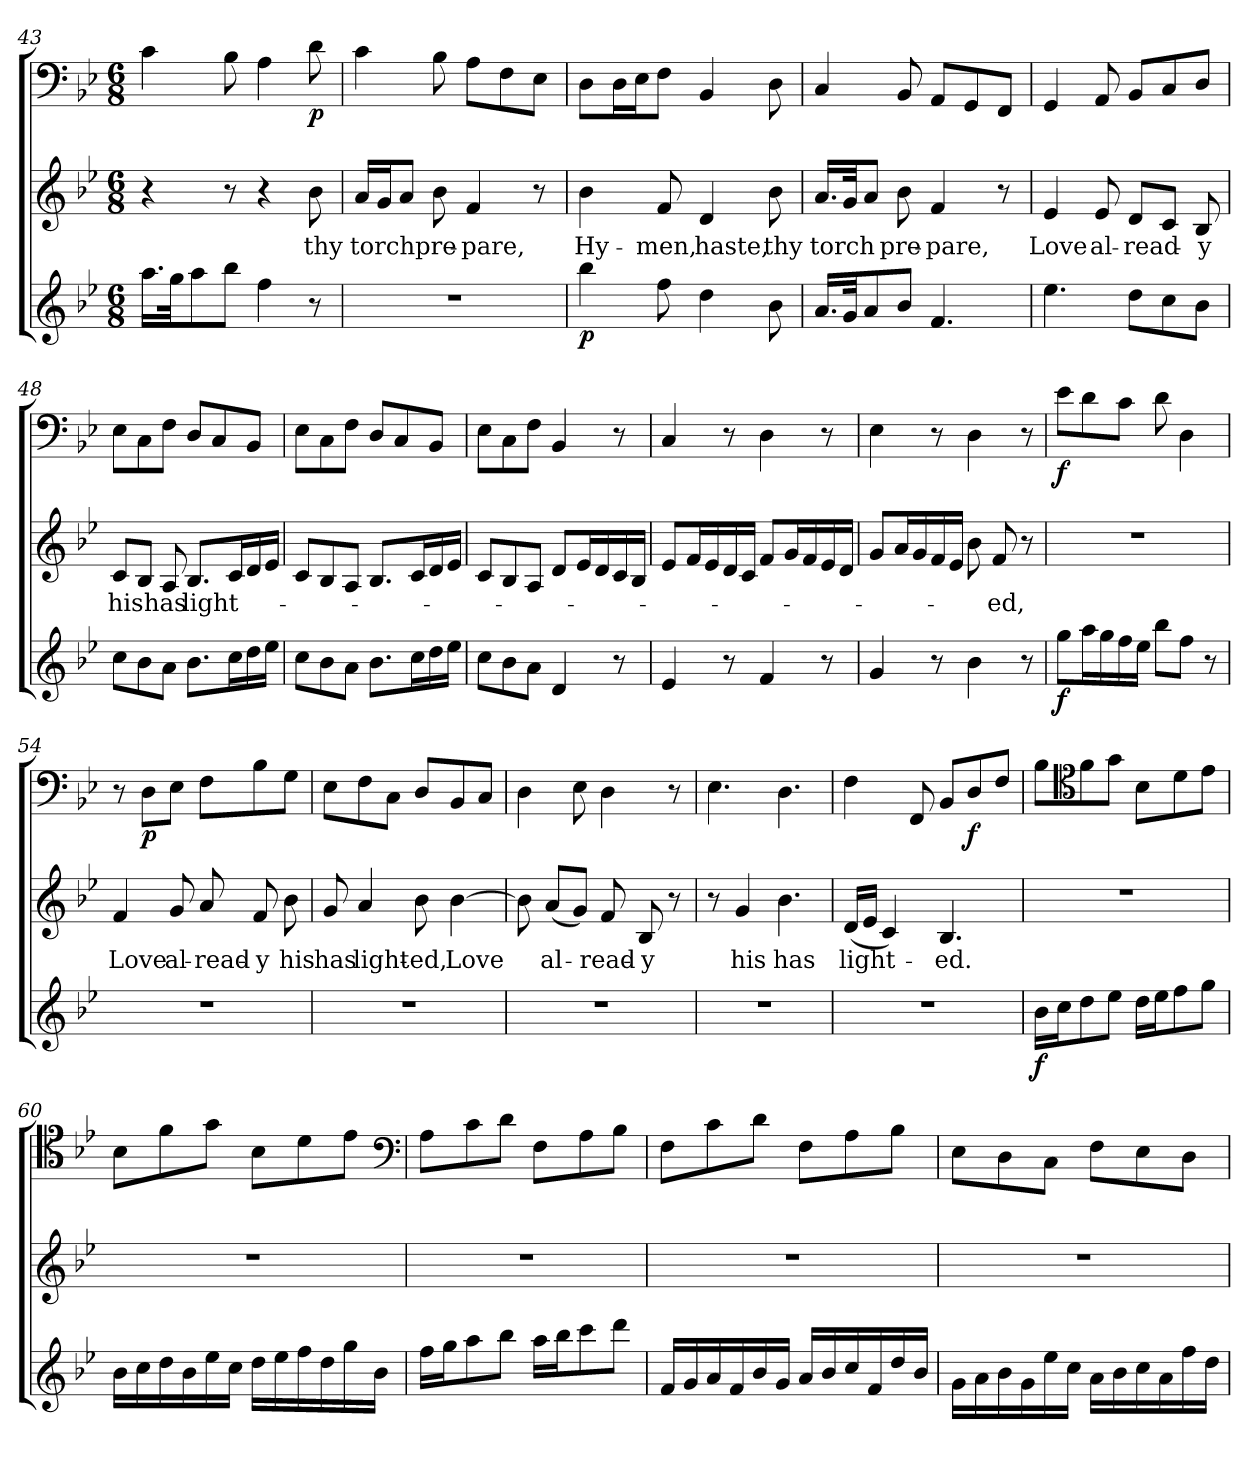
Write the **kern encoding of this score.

**kern	**dynam	**kern	**text	**kern	**dynam
*part3	*part3	*part2	*part2	*part1	*part1
*staff3	*staff3	*staff2	*staff2	*staff1	*staff1
*clefG2	*	*clefG2	*	*clefF4	*
*k[b-e-]	*	*k[b-e-]	*	*k[b-e-]	*
*B-:	*	*B-:	*	*B-:	*
*M6/8	*	*M6/8	*	*M6/8	*
=43	=43	=43	=43	=43	=43
16.aa\LL	.	4r	.	4c\	.
32gg\JK	.	.	.	.	.
8aa\	.	.	.	.	.
8bb-\J	.	8r	.	8B-\	.
4ff\	.	4r	.	4A\	.
8r	.	8b-\	thy	8d\	p
=44	=44	=44	=44	=44	=44
2.r	.	16a/LL	torch	4c\	.
.	.	16g/J	.	.	.
.	.	8a/J	.	.	.
.	.	8b-\	pre-	8B-\	.
.	.	4f/	-pare,	8A\L	.
.	.	.	.	8F\	.
.	.	8r	.	8E-\J	.
=45	=45	=45	=45	=45	=45
4bb-\	p	4b-\	Hy-	8D\L	.
.	.	.	.	16D\L	.
.	.	.	.	16E-\J	.
8ff\	.	8f/	-men,	8F\J	.
4dd\	.	4d/	haste,	4BB-/	.
8b-\	.	8b-\	thy	8D\	.
=46	=46	=46	=46	=46	=46
16.a/LL	.	16.a/LL	torch	4C/	.
32g/JK	.	32g/JK	.	.	.
8a/	.	8a/J	.	.	.
8b-/J	.	8b-\	pre-	8BB-/	.
4.f/	.	4f/	-pare,	8AA/L	.
.	.	.	.	8GG/	.
.	.	8r	.	8FF/J	.
=47	=47	=47	=47	=47	=47
4.ee-\	.	4e-/	Love	4GG/	.
.	.	8e-/	al-	8AA/	.
8dd\L	.	8d/L	-read-	8BB-/L	.
8cc\	.	8c/J	.	8C/	.
8b-\J	.	8B-/	-y	8D/J	.
=48	=48	=48	=48	=48	=48
8cc\L	.	8c/L	his	8E-\L	.
8b-\	.	8B-/J	.	8C\	.
8a\J	.	8A/	has	8F\J	.
8.b-\L	.	8.B-/L	light-	8D/L	.
.	.	.	.	8C/	.
16cc\L	.	16c/L	.	.	.
16dd\	.	16d/	.	8BB-/J	.
16ee-\JJ	.	16e-/JJ	.	.	.
=49	=49	=49	=49	=49	=49
8cc\L	.	8c/L	.	8E-\L	.
8b-\	.	8B-/	.	8C\	.
8a\J	.	8A/J	.	8F\J	.
8.b-\L	.	8.B-/L	.	8D/L	.
.	.	.	.	8C/	.
16cc\L	.	16c/L	.	.	.
16dd\	.	16d/	.	8BB-/J	.
16ee-\JJ	.	16e-/JJ	.	.	.
=50	=50	=50	=50	=50	=50
8cc\L	.	8c/L	.	8E-\L	.
8b-\	.	8B-/	.	8C\	.
8a\J	.	8A/J	.	8F\J	.
4d/	.	8d/L	.	4BB-/	.
.	.	16e-/L	.	.	.
.	.	16d/	.	.	.
8r	.	16c/	.	8r	.
.	.	16B-/JJ	.	.	.
=51	=51	=51	=51	=51	=51
4e-/	.	8e-/L	.	4C/	.
.	.	16f/L	.	.	.
.	.	16e-/	.	.	.
8r	.	16d/	.	8r	.
.	.	16c/JJ	.	.	.
4f/	.	8f/L	.	4D\	.
.	.	16g/L	.	.	.
.	.	16f/	.	.	.
8r	.	16e-/	.	8r	.
.	.	16d/JJ	.	.	.
=52	=52	=52	=52	=52	=52
4g/	.	8g/L	.	4E-\	.
.	.	16a/L	.	.	.
.	.	16g/	.	.	.
8r	.	16f/	.	8r	.
.	.	16e-/JJ	.	.	.
4b-\	.	8b-\	.	4D\	.
.	.	8f/	-ed,	.	.
8r	.	8r	.	8r	.
=53	=53	=53	=53	=53	=53
8gg\L	f	2.r	.	8e-\L	f
16aa\L	.	.	.	8d\	.
16gg\	.	.	.	.	.
16ff\	.	.	.	8c\J	.
16ee-\JJ	.	.	.	.	.
8bb-\L	.	.	.	8d\	.
8ff\J	.	.	.	4D\	.
8r	.	.	.	.	.
=54	=54	=54	=54	=54	=54
2.r	.	4f/	Love	8r	.
.	.	.	.	8D\L	p
.	.	8g/	al-	8E-\J	.
.	.	8a/	-read-	8F\L	.
.	.	8f/	-y	8B-\	.
.	.	8b-\	his	8G\J	.
=55	=55	=55	=55	=55	=55
2.r	.	8g/	has	8E-\L	.
.	.	4a/	light-	8F\	.
.	.	.	.	8C\J	.
.	.	8b-\	-ed,	8D/L	.
.	.	[4b-\	Love	8BB-/	.
.	.	.	.	8C/J	.
=56	=56	=56	=56	=56	=56
2.r	.	8b-\]	.	4D\	.
.	.	(8a/L	al-	.	.
.	.	8g/J)	.	8E-\	.
.	.	8f/	-read-	4D\	.
.	.	8B-/	-y	.	.
.	.	8r	.	8r	.
=57	=57	=57	=57	=57	=57
2.r	.	8r	.	4.E-\	.
.	.	4g/	his	.	.
.	.	4.b-\	has	4.D\	.
=58	=58	=58	=58	=58	=58
2.r	.	(16d/LL	light-	4F\	.
.	.	16e-/JJ	.	.	.
.	.	4c/)	.	.	.
.	.	.	.	8FF/	.
.	.	4.B-/	-ed.	8BB-/L	.
.	.	.	.	8D/	f
.	.	.	.	8F/J	.
=59	=59	=59	=59	=59	=59
16b-\LL	f	2.r	.	8B-\L	.
16cc\J	.	.	.	.	.
*	*	*	*	*clefC4	*
8dd\	.	.	.	8f\	.
8ee-\J	.	.	.	8g\J	.
16dd\LL	.	.	.	8B-\L	.
16ee-\J	.	.	.	.	.
8ff\	.	.	.	8d\	.
8gg\J	.	.	.	8e-\J	.
=60	=60	=60	=60	=60	=60
16b-\LL	.	2.r	.	8B-\L	.
16cc\	.	.	.	.	.
16dd\	.	.	.	8f\	.
16b-\	.	.	.	.	.
16ee-\	.	.	.	8g\J	.
16cc\JJ	.	.	.	.	.
16dd\LL	.	.	.	8B-\L	.
16ee-\	.	.	.	.	.
16ff\	.	.	.	8d\	.
16dd\	.	.	.	.	.
16gg\	.	.	.	8e-\J	.
16b-\JJ	.	.	.	.	.
*	*	*	*	*clefF4	*
=61	=61	=61	=61	=61	=61
16ff\LL	.	2.r	.	8A\L	.
16gg\J	.	.	.	.	.
8aa\	.	.	.	8c\	.
8bb-\J	.	.	.	8d\J	.
16aa\LL	.	.	.	8F\L	.
16bb-\J	.	.	.	.	.
8ccc\	.	.	.	8A\	.
8ddd\J	.	.	.	8B-\J	.
=62	=62	=62	=62	=62	=62
16f/LL	.	2.r	.	8F\L	.
16g/	.	.	.	.	.
16a/	.	.	.	8c\	.
16f/	.	.	.	.	.
16b-/	.	.	.	8d\J	.
16g/JJ	.	.	.	.	.
16a/LL	.	.	.	8F\L	.
16b-/	.	.	.	.	.
16cc/	.	.	.	8A\	.
16f/	.	.	.	.	.
16dd/	.	.	.	8B-\J	.
16b-/JJ	.	.	.	.	.
=63	=63	=63	=63	=63	=63
16g\LL	.	2.r	.	8E-\L	.
16a\	.	.	.	.	.
16b-\	.	.	.	8D\	.
16g\	.	.	.	.	.
16ee-\	.	.	.	8C\J	.
16cc\JJ	.	.	.	.	.
16a\LL	.	.	.	8F\L	.
16b-\	.	.	.	.	.
16cc\	.	.	.	8E-\	.
16a\	.	.	.	.	.
16ff\	.	.	.	8D\J	.
16dd\JJ	.	.	.	.	.
=	=	=	=	=	=
*-	*-	*-	*-	*-	*-
